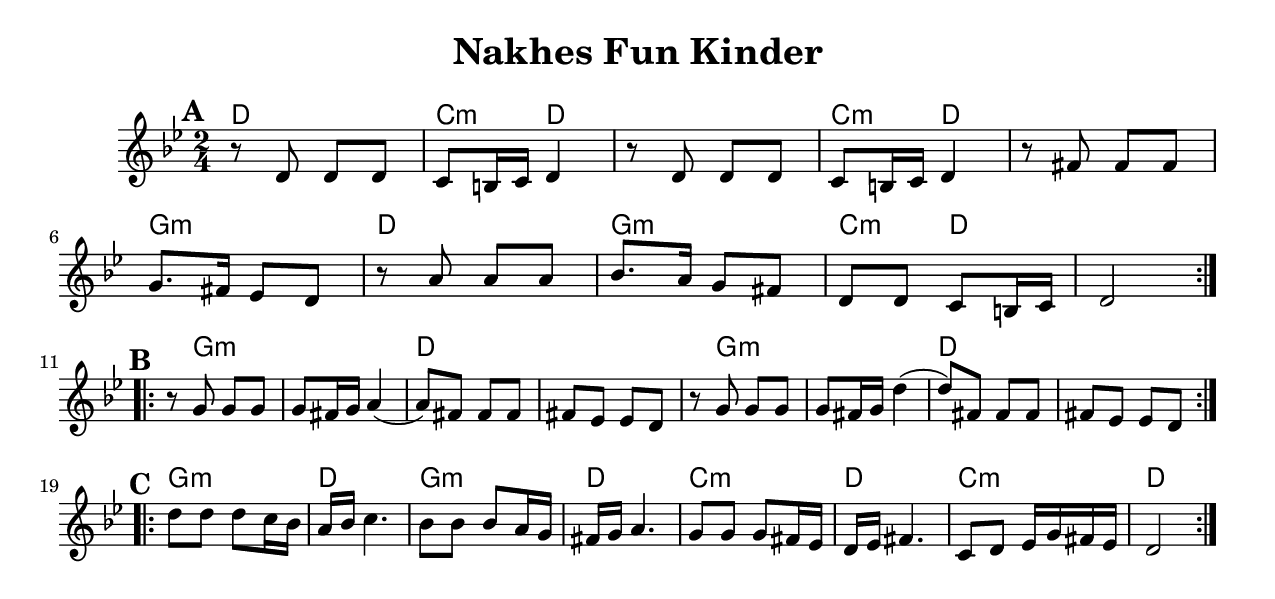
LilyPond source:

\version "2.18.0"
\language "english"
%\include "english.ly"
\paper{
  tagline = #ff
  print-all-headers = ##t
  #(set-paper-size "letter")
}
%date = #(strftime "%d-%m-%Y" (localtime (current-time)))

%\markup{ \italic{ \date }  }

%\markup{ Got something to say? }

global = {
  \clef treble
  \key d \minor
  \time 2/4
  \set Score.markFormatter = #format-mark-box-alphabet
}

%#################################### Melody ########################
melody = \relative c' {
  \global
  %\partial 16*3 a16 d f   %lead in notes

  \repeat volta 2{
    \mark \default
    r8 a8 a8  a8  | %
    g8  fs16 g16  a4 | %
    r8 a8 a8  a8  | %
    g8  fs16 g16  a4 | %
    r8 cs8 cs8  cs8  | %
    d8.  cs16  bf8  a8  | %
    r8 e'8 e8  e8  | %
    f8.  e16  d8  cs8  | %
    a8  a8  g8  fs16 g16
    a2

  }
  \break
  \repeat volta 2{
    \mark \default
    r8 d8 d8  d8
    d8  cs16 d16  e4 (
    e8 )  cs8  cs8  cs8
    cs8  bf8  bf8  a8
    r8 d8 d8  d8
    d8  cs16 d16  a'4 (
    a8 )  cs,8  cs8  cs8
    cs8  bf8  bf8  a
  }
  \break
  \repeat volta 2{
    \mark \default
    a'8  a8  a8  g16 f16
    e16  f16  g4.
    f8  f  f  e16 d
    cs16  d16  e4.
    d8  d8  d8  cs16 bf16
    a16  bf16  cs4.
    g8  a8  bf16  d16 cs16 bf16
    a2
  }

}
%################################# Lyrics #####################
%\addlyrics{  }
%################################# Chords #######################
harmonies = \chordmode {
  a2
  g4:m a4
  a2
  g4:m a4
  a2
  d2:m
  a2
  d2:m
  g4:m a4
  a2
  %b
  s8 d8*3:m
  d2:m
  a2*2
  s8 d8*3:m
  d2:m
  a2*2
  %C
  d2:m
  a2
  d2:m
  a2
  g2:m
  a2
  g2:m
  a2
}

\score {
  <<
    \new ChordNames {
      \set chordChanges = ##t
      \transpose a, d
      \harmonies
    }
    \new Staff
    \transpose a, d
    \melody
  >>
  \header{
    title= "Nakhes Fun Kinder"
    subtitle=""
    composer= ""
    instrument =""
    arranger= ""
  }
  \layout{indent = 1.0\cm}
  \midi {
    \tempo 4 = 120

    % \midi { }
  }
}
%{
% more verses:
\markup{}
\markup {
  \fill-line {
    \hspace #0.1 % distance from left margin
    \column {
      \line { "1."
	\column {
	  ""
	}
      }
      \hspace #0.2 % vertical distance between verses
      \line { "2."
	\column {
	 ""
	}
      }
    }
    \hspace #0.1  % horiz. distance between columns
    \column {
      \line { "3."
	\column {
	  ""
	}
      }
      \hspace #0.2 % distance between verses
      \line { "4."
	\column {
	 ""
	}
      }
    }
    \hspace #0.1 % distance to right margin
  }
}

%}
